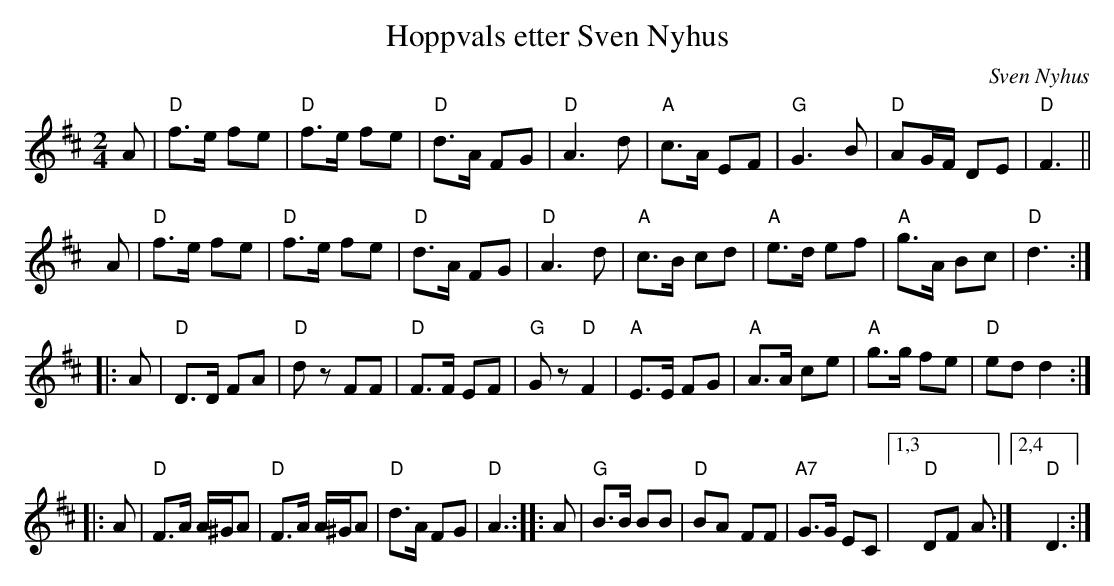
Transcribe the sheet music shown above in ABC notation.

X:1
T:Hoppvals etter Sven Nyhus
O:Sven Nyhus
M:2/4
L:1/16
K:D
A2 \
| "D"f3e f2e2 | "D"f3e f2e2 \
| "D"d3A F2G2 | "D"A6   d2 \
| "A"c3A E2F2 | "G"G6   B2 \
| "D"A2GF D2E2 | "D"F6 ||
y A2 \
| "D"f3e f2e2 | "D"f3e f2e2 \
| "D"d3A F2G2 | "D"A6   d2 \
| "A"c3B c2d2 | "A"e3d e2f2 \
| "A"g3A B2c2 | "D"d6 :|
|: A2 \
|  "D"D3D F2A2 | "D"d2z2 F2F2 \
|  "D"F3F E2F2 | "G"G2z2 "D"F4 \
|  "A"E3E F2G2 | "A"A3A c2e2 \
|  "A"g3g f2e2 \
|  "D"e2d2 d4 :|
|: A2 \
|  "D"F3A A^GA2 | "D"F3A A^GA2 \
|  "D"d3A F2G2 | "D"A6 :| \
|: A2 \
|  "G"B3B B2B2 | "D"B2A2 F2F2 | "A7"G3G E2C2 \
|1,3 "D"D2F2 A2 :|2,4 "D"D6 :|
